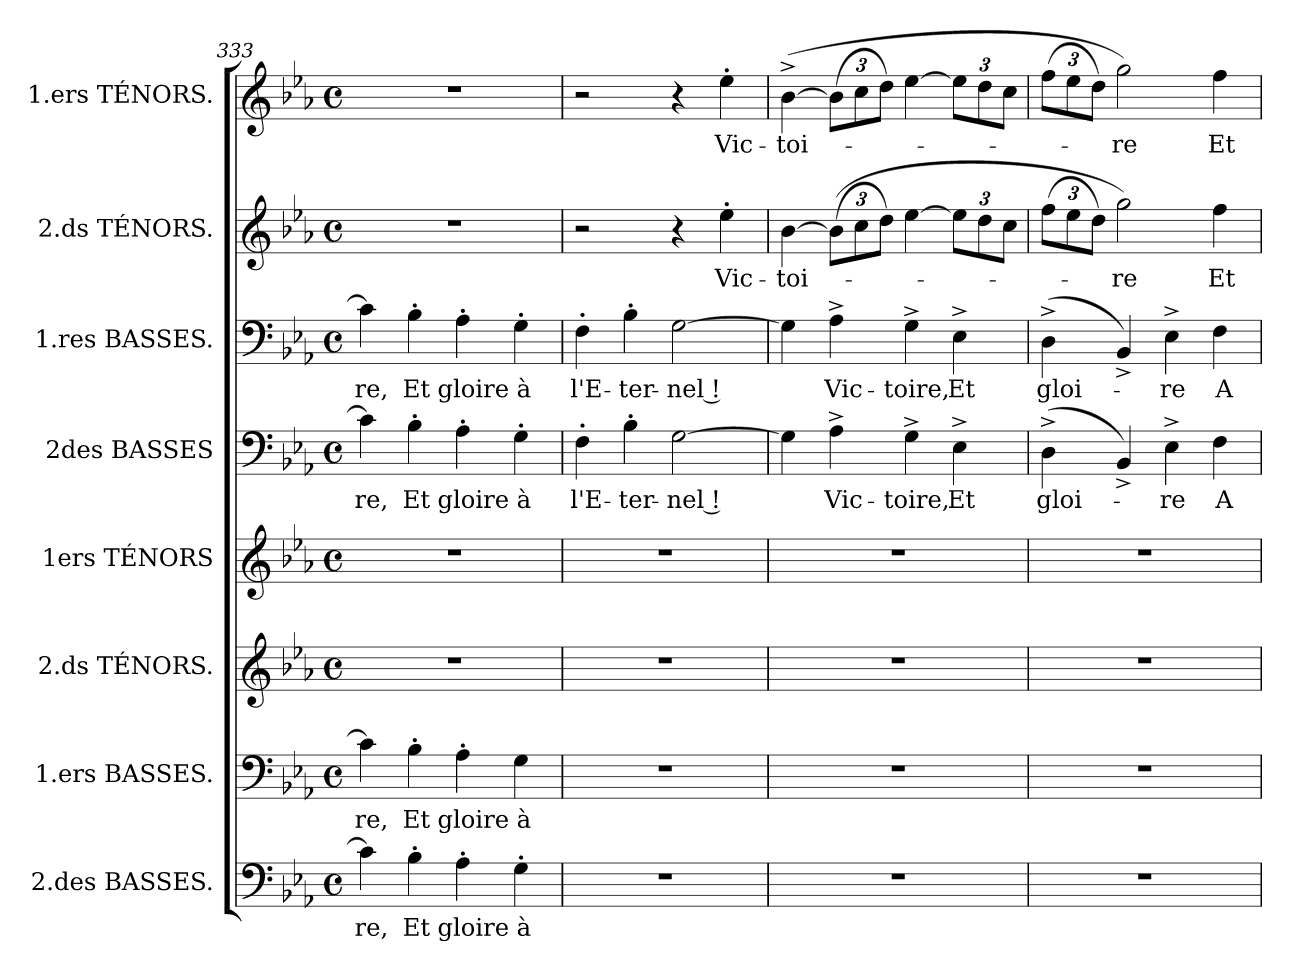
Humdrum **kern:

**kern	**text	**kern	**text	**kern	**kern	**kern	**text	**kern	**text	**kern	**text	**kern	**text
*part8	*part8	*part7	*part7	*part6	*part5	*part4	*part4	*part3	*part3	*part2	*part2	*part1	*part1
*staff8	*staff8	*staff7	*staff7	*staff6	*staff5	*staff4	*staff4	*staff3	*staff3	*staff2	*staff2	*staff1	*staff1
*I"2.des BASSES.	*	*I"1.ers BASSES.	*	*I"2.ds TÉNORS.	*I"1ers TÉNORS	*I"2des BASSES	*	*I"1.res BASSES.	*	*I"2.ds TÉNORS.	*	*I"1.ers TÉNORS.	*
*clefF4	*	*clefF4	*	*clefG2	*clefG2	*clefF4	*	*clefF4	*	*clefG2	*	*clefG2	*
*k[b-e-a-]	*	*k[b-e-a-]	*	*k[b-e-a-]	*k[b-e-a-]	*k[b-e-a-]	*	*k[b-e-a-]	*	*k[b-e-a-]	*	*k[b-e-a-]	*
*E-:	*	*E-:	*	*E-:	*E-:	*E-:	*	*E-:	*	*E-:	*	*E-:	*
*M4/4	*	*M4/4	*	*M4/4	*M4/4	*M4/4	*	*M4/4	*	*M4/4	*	*M4/4	*
*met(c)	*	*met(c)	*	*met(c)	*met(c)	*met(c)	*	*met(c)	*	*met(c)	*	*met(c)	*
=333	=333	=333	=333	=333	=333	=333	=333	=333	=333	=333	=333	=333	=333
!	!LO:LY:b	!	!	!	!	!	!	!	!	!	!	!	!
!	!	!	!LO:LY:b	!	!	!	!	!	!	!	!	!	!
!	!	!	!	!	!	!	!LO:LY:b	!	!	!	!	!	!
!	!	!	!	!	!	!	!	!	!LO:LY:b	!	!	!	!
4c\]	-re,	4c\]	-re,	1r	1r	4c\]	-re,	4c\]	-re,	1r	.	1r	.
!	!LO:LY:b	!	!	!	!	!	!	!	!	!	!	!	!
!	!	!	!LO:LY:b	!	!	!	!	!	!	!	!	!	!
!	!	!	!	!	!	!	!LO:LY:b	!	!	!	!	!	!
!	!	!	!	!	!	!	!	!	!LO:LY:b	!	!	!	!
4B-'>\	Et	4B-'>\	Et	.	.	4B-'>\	Et	4B-'>\	Et	.	.	.	.
!	!LO:LY:b	!	!	!	!	!	!	!	!	!	!	!	!
!	!	!	!LO:LY:b	!	!	!	!	!	!	!	!	!	!
!	!	!	!	!	!	!	!LO:LY:b	!	!	!	!	!	!
!	!	!	!	!	!	!	!	!	!LO:LY:b	!	!	!	!
4A-'>\	gloire	4A-'>\	gloire	.	.	4A-'>\	gloire	4A-'>\	gloire	.	.	.	.
!	!LO:LY:b	!	!	!	!	!	!	!	!	!	!	!	!
!	!	!	!LO:LY:b	!	!	!	!	!	!	!	!	!	!
!	!	!	!	!	!	!	!LO:LY:b	!	!	!	!	!	!
!	!	!	!	!	!	!	!	!	!LO:LY:b	!	!	!	!
4G'>\	à	4G\	à	.	.	4G'>\	à	4G'>\	à	.	.	.	.
!!LO:LB:g=z
=334	=334	=334	=334	=334	=334	=334	=334	=334	=334	=334	=334	=334	=334
!	!	!	!	!	!	!	!LO:LY:b	!	!	!	!	!	!
!	!	!	!	!	!	!	!	!	!LO:LY:b	!	!	!	!
1r	.	1r	.	1r	1r	4F'>\	l'E-	4F'>\	l'E-	2r	.	2r	.
!	!	!	!	!	!	!	!LO:LY:b	!	!	!	!	!	!
!	!	!	!	!	!	!	!	!	!LO:LY:b	!	!	!	!
.	.	.	.	.	.	4B-'>\	-ter-	4B-'>\	-ter-	.	.	.	.
!	!	!	!	!	!	!	!LO:LY:b	!	!	!	!	!	!
!	!	!	!	!	!	!	!	!	!LO:LY:b	!	!	!	!
.	.	.	.	.	.	[>2G\	-nel !	[>2G\	-nel !	4r	.	4r	.
!	!	!	!	!	!	!	!	!	!	!	!LO:LY:b	!	!
!	!	!	!	!	!	!	!	!	!	!	!	!	!LO:LY:b
.	.	.	.	.	.	.	.	.	.	4ee-'>\	Vic-	4ee-'>\	Vic-
=335	=335	=335	=335	=335	=335	=335	=335	=335	=335	=335	=335	=335	=335
!	!	!	!	!	!	!	!	!	!	!	!LO:LY:b	!	!
!	!	!	!	!	!	!	!	!	!	!	!	!	!LO:LY:b
1r	.	1r	.	1r	1r	4G\]	.	4G\]	.	[>4b-\	-toi-	(>[>4b-^>\	-toi-
!	!	!	!	!	!	!	!LO:LY:b	!	!	!	!	!	!
!	!	!	!	!	!	!	!	!	!LO:LY:b	!	!	!	!
.	.	.	.	.	.	4A-^>\	Vic-	4A-^>\	Vic-	(>(>12b-\L]	.	(>12b-\L]	.
.	.	.	.	.	.	.	.	.	.	12cc\	.	12cc\	.
.	.	.	.	.	.	.	.	.	.	12dd\J)	.	12dd\J)	.
!	!	!	!	!	!	!	!LO:LY:b	!	!	!	!	!	!
!	!	!	!	!	!	!	!	!	!LO:LY:b	!	!	!	!
.	.	.	.	.	.	4G^>\	-toire,	4G^>\	-toire,	[>4ee-\	.	[>4ee-\	.
!	!	!	!	!	!	!	!LO:LY:b	!	!	!	!	!	!
!	!	!	!	!	!	!	!	!	!LO:LY:b	!	!	!	!
.	.	.	.	.	.	4E-^>\	Et	4E-^>\	Et	12ee-\L]	.	12ee-\L]	.
.	.	.	.	.	.	.	.	.	.	12dd\	.	12dd\	.
.	.	.	.	.	.	.	.	.	.	12cc\J	.	12cc\J	.
=336	=336	=336	=336	=336	=336	=336	=336	=336	=336	=336	=336	=336	=336
!	!	!	!	!	!	!	!LO:LY:b	!	!	!	!	!	!
!	!	!	!	!	!	!	!	!	!LO:LY:b	!	!	!	!
1r	.	1r	.	1r	1r	(>4D^>\	gloi-	(>4D^>\	gloi-	(>12ff\L	.	(>12ff\L	.
.	.	.	.	.	.	.	.	.	.	12ee-\	.	12ee-\	.
.	.	.	.	.	.	.	.	.	.	12dd\J)	.	12dd\J)	.
!	!	!	!	!	!	!	!	!	!	!	!LO:LY:b	!	!
!	!	!	!	!	!	!	!	!	!	!	!	!	!LO:LY:b
.	.	.	.	.	.	4BB-^</)	.	4BB-^</)	.	2gg\)	-re	2gg\)	-re
!	!	!	!	!	!	!	!LO:LY:b	!	!	!	!	!	!
!	!	!	!	!	!	!	!	!	!LO:LY:b	!	!	!	!
.	.	.	.	.	.	4E-^>\	-re	4E-^>\	-re	.	.	.	.
!	!	!	!	!	!	!	!LO:LY:b	!	!	!	!	!	!
!	!	!	!	!	!	!	!	!	!LO:LY:b	!	!	!	!
!	!	!	!	!	!	!	!	!	!	!	!LO:LY:b	!	!
!	!	!	!	!	!	!	!	!	!	!	!	!	!LO:LY:b
.	.	.	.	.	.	4F\	A	4F\	A	4ff\	Et	4ff\	Et
=	=	=	=	=	=	=	=	=	=	=	=	=	=
*-	*-	*-	*-	*-	*-	*-	*-	*-	*-	*-	*-	*-	*-
